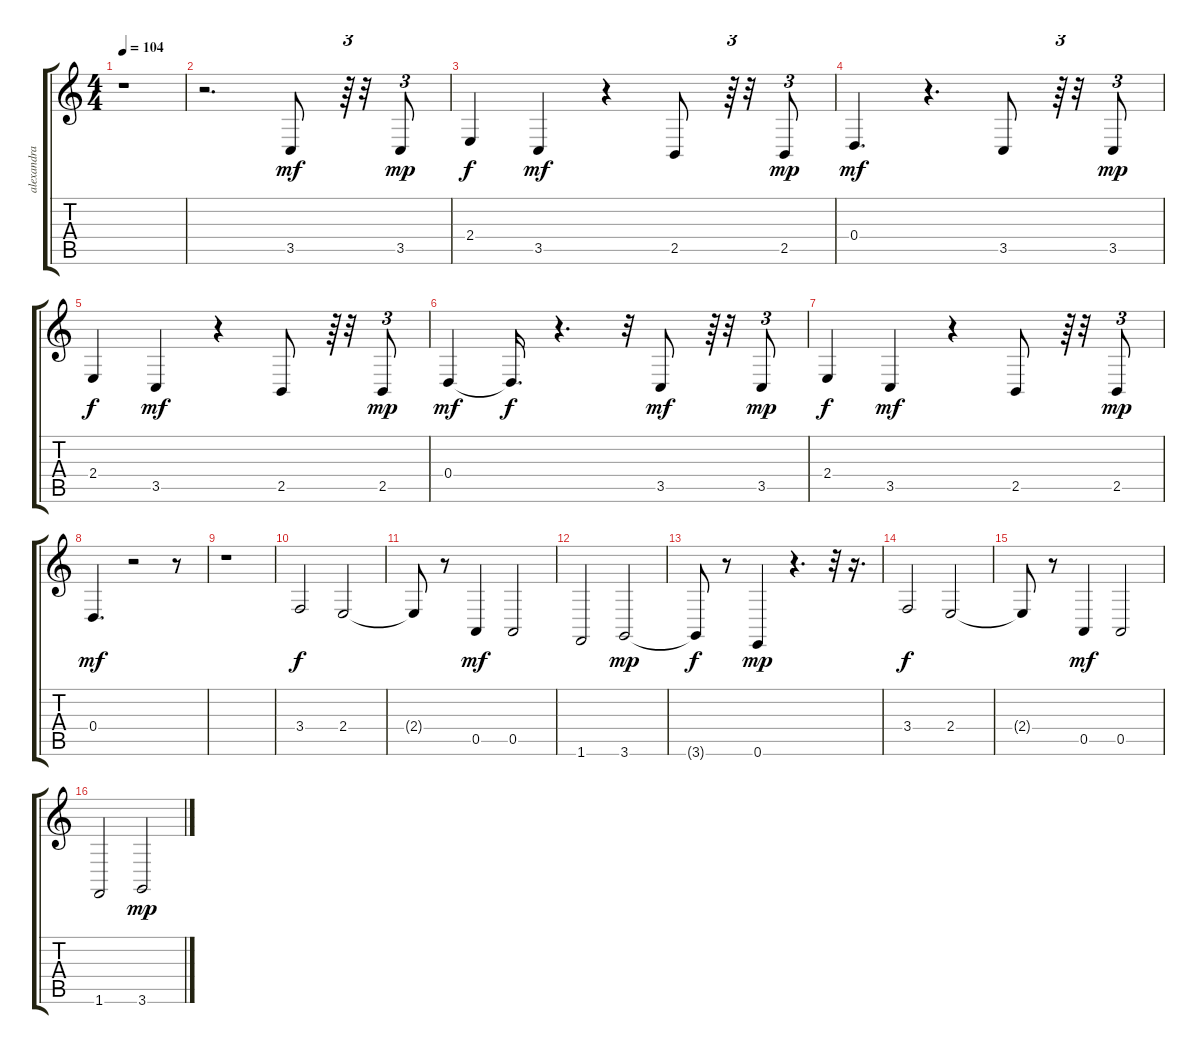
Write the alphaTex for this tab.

\track ("alexandra didyk" "alexandra ") {instrument cello}
\staff {score tabs}
\tuning (E4 B3 G3 D3 A2 E2) {hide}
\ts (4 4)
\tempo 104
\clef g2
\ks c
r.1{dy f} |
r.2{d} 3.5.8{dy mf} r.64{tu (3 2)} r.32 3.5.8{tu (3 2) dy mp} |
2.4.4{dy f} 3.5.4{dy mf} r.4 2.5.8 r.64{tu (3 2)} r.32 2.5.8{tu (3 2) dy mp} |
0.4.4{d dy mf} r.4{d} 3.5.8 r.64{tu (3 2)} r.32 3.5.8{tu (3 2) dy mp} |
2.4.4{dy f} 3.5.4{dy mf} r.4 2.5.8 r.64{tu (3 2)} r.32 2.5.8{tu (3 2) dy mp} |
0.4.4{dy mf} 0.4{t}.16{d dy f} r.4{d} r.32 3.5.8{dy mf} r.64{tu (3 2)} r.32 3.5.8{tu (3 2) dy mp} |
2.4.4{dy f} 3.5.4{dy mf} r.4 2.5.8 r.64{tu (3 2)} r.32 2.5.8{tu (3 2) dy mp} |
0.4.4{d dy mf} r.2 r.8 |
r.1 |
3.4.2{dy f} 2.4.2 |
2.4{t}.8 r.8 0.5.4{dy mf} 0.5.2 |
1.6.2 3.6.2{dy mp} |
3.6{t}.8{dy f} r.8 0.6.4{dy mp} r.4{d} r.32 r.16{d} |
3.4.2{dy f} 2.4.2 |
2.4{t}.8 r.8 0.5.4{dy mf} 0.5.2 |
1.6.2 3.6.2{dy mp}
